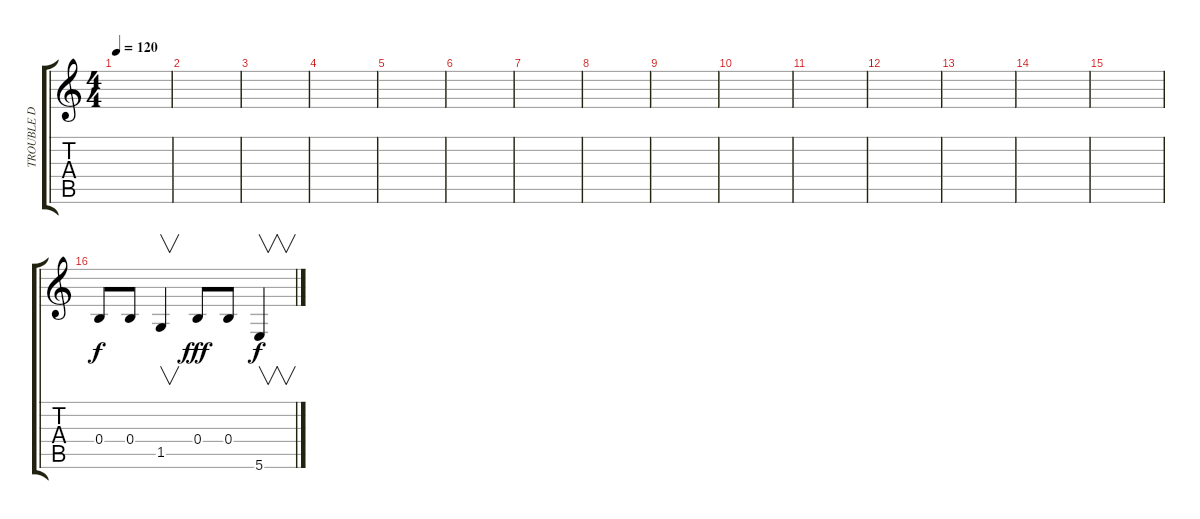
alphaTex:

\track ("TROUBLE D" "TROUBLE D") {instrument electricbassfinger}
\staff {score tabs}
\tuning (Db4 Ab3 E3 B2 Gb2 B1) {hide}
\ts (4 4)
\tempo 120
\clef g2
\ks c
|
|
|
|
|
|
|
|
|
|
|
|
|
|
|
0.4.8 0.4.8 1.5.4{v dy f} 0.4.8{dy fff} 0.4.8 5.6.4{v dy f}
